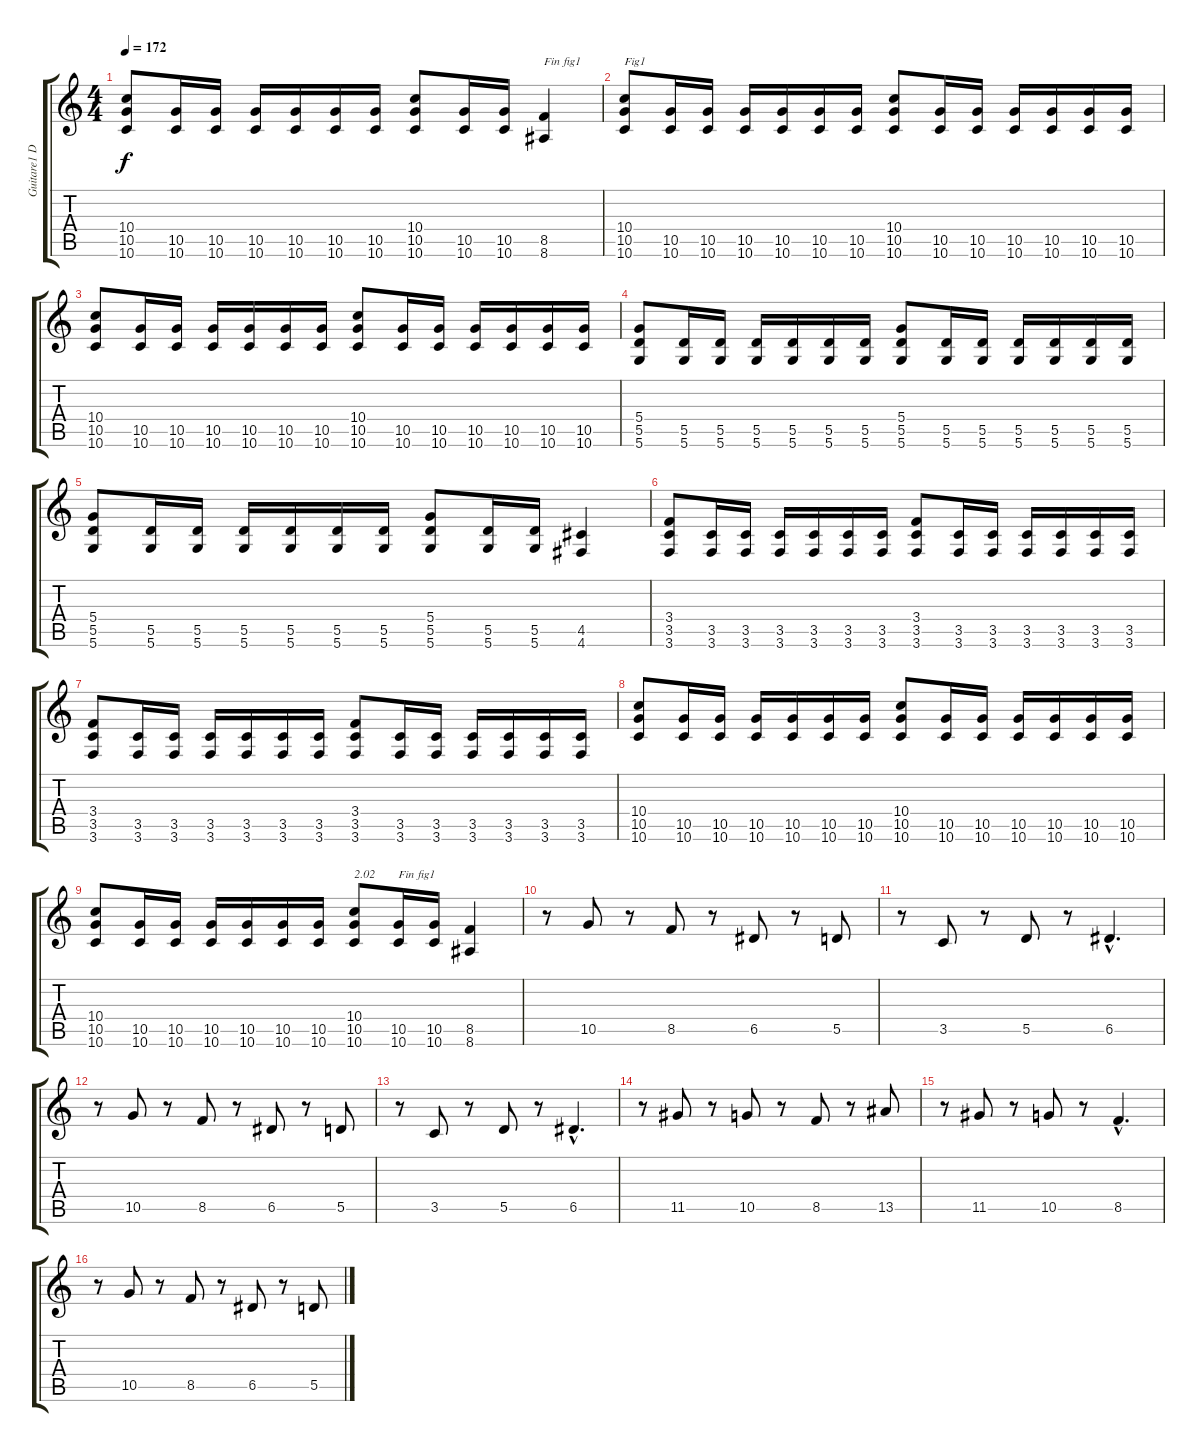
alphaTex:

\track ("Guitare1 Dr-D" "Guitare1 D") {instrument distortionguitar}
\staff {score tabs}
\tuning (E4 B3 G3 D3 A2 D2) {hide}
\ts (4 4)
\tempo 172
\clef g2
\ks c
(10.4 10.5 10.6).8{dy f} (10.5 10.6).16 (10.5 10.6).16 (10.5 10.6).16 (10.5 10.6).16 (10.5 10.6).16 (10.5 10.6).16 (10.4 10.5 10.6).8 (10.5 10.6).16 (10.5 10.6).16 (8.5 8.6).4{txt "Fin fig1"} |
(10.4 10.5 10.6).8{txt "Fig1"} (10.5 10.6).16 (10.5 10.6).16 (10.5 10.6).16 (10.5 10.6).16 (10.5 10.6).16 (10.5 10.6).16 (10.4 10.5 10.6).8 (10.5 10.6).16 (10.5 10.6).16 (10.5 10.6).16 (10.5 10.6).16 (10.5 10.6).16 (10.5 10.6).16 |
(10.4 10.5 10.6).8 (10.5 10.6).16 (10.5 10.6).16 (10.5 10.6).16 (10.5 10.6).16 (10.5 10.6).16 (10.5 10.6).16 (10.4 10.5 10.6).8 (10.5 10.6).16 (10.5 10.6).16 (10.5 10.6).16 (10.5 10.6).16 (10.5 10.6).16 (10.5 10.6).16 |
(5.4 5.5 5.6).8 (5.5 5.6).16 (5.5 5.6).16 (5.5 5.6).16 (5.5 5.6).16 (5.5 5.6).16 (5.5 5.6).16 (5.4 5.5 5.6).8 (5.5 5.6).16 (5.5 5.6).16 (5.5 5.6).16 (5.5 5.6).16 (5.5 5.6).16 (5.5 5.6).16 |
(5.4 5.5 5.6).8 (5.5 5.6).16 (5.5 5.6).16 (5.5 5.6).16 (5.5 5.6).16 (5.5 5.6).16 (5.5 5.6).16 (5.4 5.5 5.6).8 (5.5 5.6).16 (5.5 5.6).16 (4.5 4.6).4 |
(3.4 3.5 3.6).8 (3.5 3.6).16 (3.5 3.6).16 (3.5 3.6).16 (3.5 3.6).16 (3.5 3.6).16 (3.5 3.6).16 (3.4 3.5 3.6).8 (3.5 3.6).16 (3.5 3.6).16 (3.5 3.6).16 (3.5 3.6).16 (3.5 3.6).16 (3.5 3.6).16 |
(3.4 3.5 3.6).8 (3.5 3.6).16 (3.5 3.6).16 (3.5 3.6).16 (3.5 3.6).16 (3.5 3.6).16 (3.5 3.6).16 (3.4 3.5 3.6).8 (3.5 3.6).16 (3.5 3.6).16 (3.5 3.6).16 (3.5 3.6).16 (3.5 3.6).16 (3.5 3.6).16 |
(10.4 10.5 10.6).8 (10.5 10.6).16 (10.5 10.6).16 (10.5 10.6).16 (10.5 10.6).16 (10.5 10.6).16 (10.5 10.6).16 (10.4 10.5 10.6).8 (10.5 10.6).16 (10.5 10.6).16 (10.5 10.6).16 (10.5 10.6).16 (10.5 10.6).16 (10.5 10.6).16 |
(10.4 10.5 10.6).8 (10.5 10.6).16 (10.5 10.6).16 (10.5 10.6).16 (10.5 10.6).16 (10.5 10.6).16 (10.5 10.6).16 (10.4 10.5 10.6).8{txt "2.02"} (10.5 10.6).16{txt "Fin fig1"} (10.5 10.6).16 (8.5 8.6).4 |
r.8 10.5.8 r.8 8.5.8 r.8 6.5.8 r.8 5.5.8 |
r.8 3.5.8 r.8 5.5.8 r.8 6.5{hac}.4{d} |
r.8 10.5.8 r.8 8.5.8 r.8 6.5.8 r.8 5.5.8 |
r.8 3.5.8 r.8 5.5.8 r.8 6.5{hac}.4{d} |
r.8 11.5.8 r.8 10.5.8 r.8 8.5.8 r.8 13.5.8 |
r.8 11.5.8 r.8 10.5.8 r.8 8.5{hac}.4{d} |
r.8 10.5.8 r.8 8.5.8 r.8 6.5.8 r.8 5.5.8
